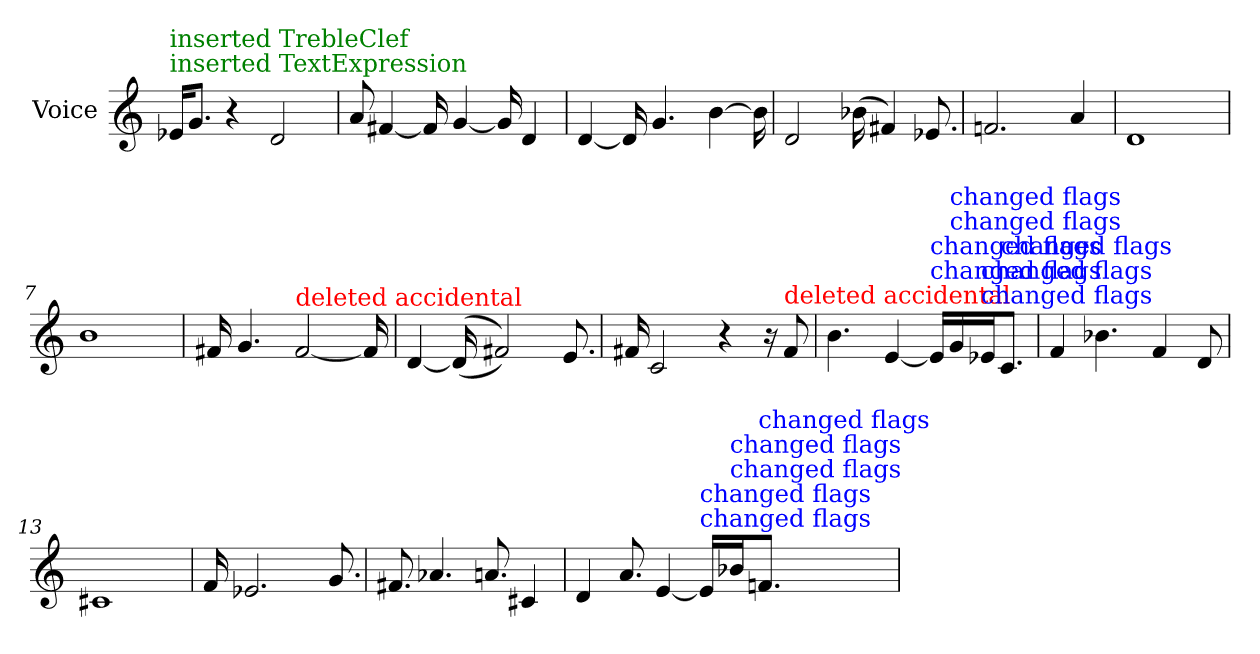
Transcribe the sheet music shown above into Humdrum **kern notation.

**kern
*part1
*staff1
*I"Voice
*I'Voice
*clefG2
=1
!LO:TX:color=#008000:t=inserted TextExpression
!LO:TX:color=#008000:t=inserted TrebleClef
16e-X/KL
8.g/J
4r
2d/
=2
8a/
[<4f#X/
16f#/]
[<4g/
16g/]
4d/
=3
[<4d/
16d/]
4.g/
[>4b\
16b\]
=4
2d/
(<16b-X\
4f#X/)
8.e-X/
=5
2.fn/
4a/
=6
1d
=7
1b
=8
16f#X/
4.g/
!LO:TX:color=#FF0000:t=deleted accidental
[<2f#i/
16f#/]
!!LO:LB:g=z
=9
[<4d/
(>(>16d/]
2f#X/))
8.e/
=10
16f#X/
2c/
4r
16ra
!LO:TX:color=#FF0000:t=deleted accidental
8f#i/
=11
4.b\
[<4e/
!LO:TX:color=#0000FF:t=changed flags
!LO:TX:color=#0000FF:t=changed flags
16ej/LL]
!LO:TX:color=#0000FF:t=changed flags
!LO:TX:color=#0000FF:t=changed flags
16gj/
!LO:TX:color=#0000FF:t=changed flags
!LO:TX:color=#0000FF:t=changed flags
16e-Xj/J
!LO:TX:color=#0000FF:t=changed flags
8.cj/J
=12
4f/
4.b-X\
4f/
8d/
=13
1c#X
=14
16f/
2.e-X/
8.g/
=15
8.f#X/
4.a-X/
8.an/
4c#X/
!!LO:LB:g=z
=16
4d/
8.a/
[<4e/
!LO:TX:color=#0000FF:t=changed flags
!LO:TX:color=#0000FF:t=changed flags
16ej/LL]
!LO:TX:color=#0000FF:t=changed flags
!LO:TX:color=#0000FF:t=changed flags
16b-Xj/J
!LO:TX:color=#0000FF:t=changed flags
8.fnj/J
=
*-
